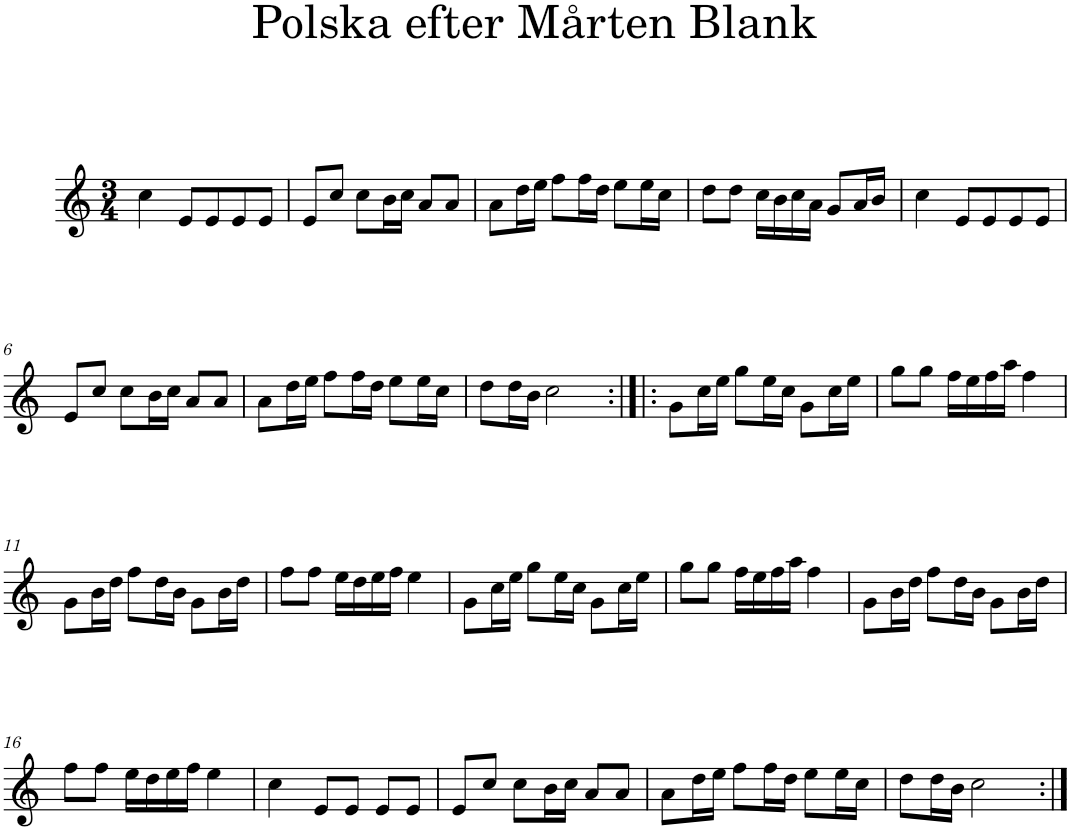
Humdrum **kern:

**kern
*part1
*staff1
*I"Piano
*I'Pno
*clefG2
*k[]
*M3/4
=1
4cc\
8e/L
8e/
8e/
8e/J
=2
8e/L
8cc/J
8cc\L
16b\L
16cc\JJ
8a/L
8a/J
=3
8a\L
16dd\L
16ee\JJ
8ff\L
16ff\L
16dd\JJ
8ee\L
16ee\L
16cc\JJ
=4
8dd\L
8dd\J
16cc\LL
16b\
16cc\
16a\JJ
8g/L
16a/L
16b/JJ
=5
4cc\
8e/L
8e/
8e/
8e/J
!!LO:LB:g=z
=6
8e/L
8cc/J
8cc\L
16b\L
16cc\JJ
8a/L
8a/J
=7
8a\L
16dd\L
16ee\JJ
8ff\L
16ff\L
16dd\JJ
8ee\L
16ee\L
16cc\JJ
=8
8dd\L
16dd\L
16b\JJ
2cc\
=9:|!|:
8g\L
16cc\L
16ee\JJ
8gg\L
16ee\L
16cc\JJ
8g\L
16cc\L
16ee\JJ
=10
8gg\L
8gg\J
16ff\LL
16ee\
16ff\
16aa\JJ
4ff\
!!LO:LB:g=z
=11
8g\L
16b\L
16dd\JJ
8ff\L
16dd\L
16b\JJ
8g\L
16b\L
16dd\JJ
=12
8ff\L
8ff\J
16ee\LL
16dd\
16ee\
16ff\JJ
4ee\
=13
8g\L
16cc\L
16ee\JJ
8gg\L
16ee\L
16cc\JJ
8g\L
16cc\L
16ee\JJ
=14
8gg\L
8gg\J
16ff\LL
16ee\
16ff\
16aa\JJ
4ff\
=15
8g\L
16b\L
16dd\JJ
8ff\L
16dd\L
16b\JJ
8g\L
16b\L
16dd\JJ
!!LO:LB:g=z
=16
8ff\L
8ff\J
16ee\LL
16dd\
16ee\
16ff\JJ
4ee\
=17
4cc\
8e/L
8e/J
8e/L
8e/J
=18
8e/L
8cc/J
8cc\L
16b\L
16cc\JJ
8a/L
8a/J
=19
8a\L
16dd\L
16ee\JJ
8ff\L
16ff\L
16dd\JJ
8ee\L
16ee\L
16cc\JJ
=20
8dd\L
16dd\L
16b\JJ
2cc\
=:|!
*-
